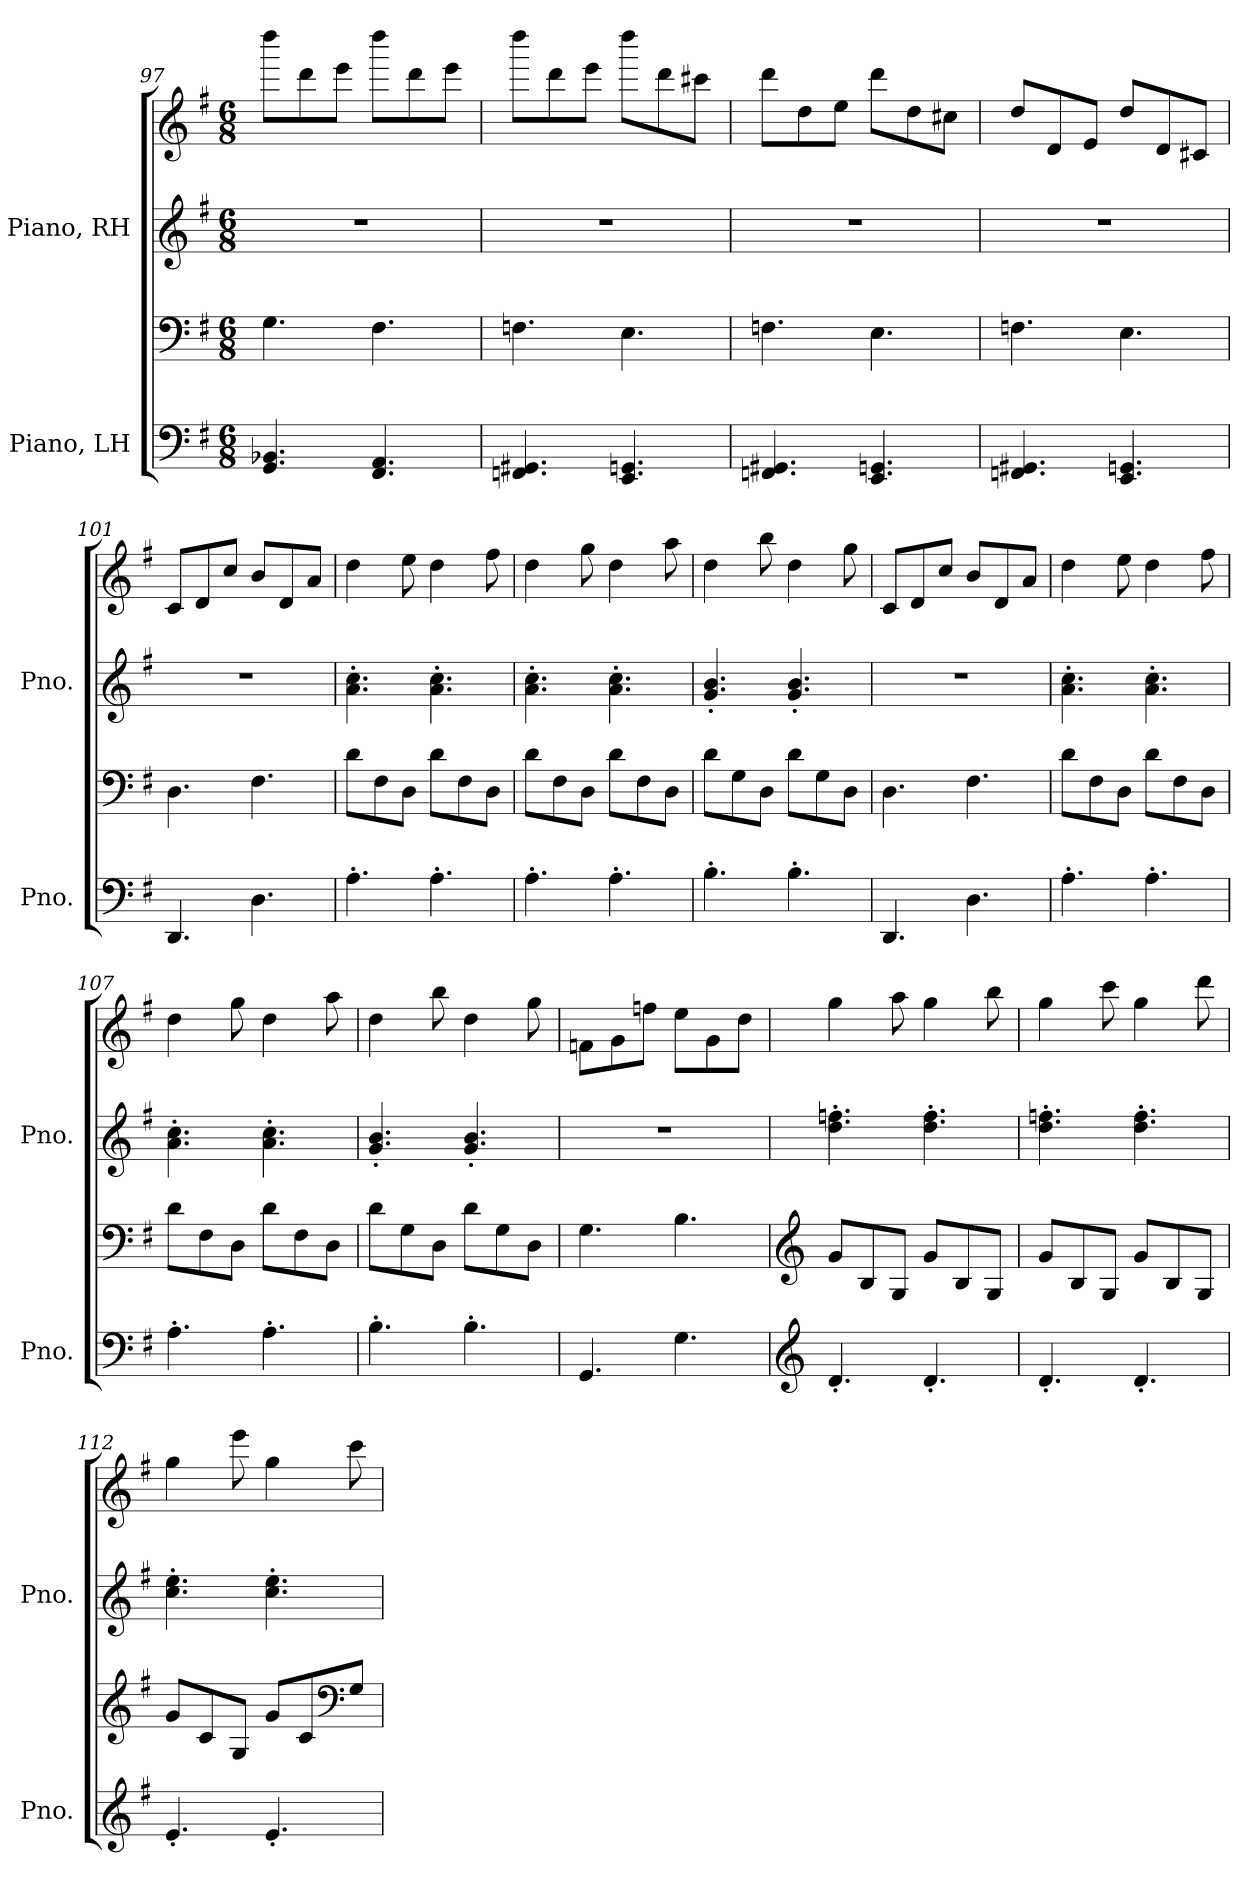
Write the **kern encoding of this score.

**kern	**kern	**kern	**kern
*part2	*part2	*part1	*part1
*staff4	*staff3	*staff2	*staff1
*I"Piano, LH	*	*I"Piano, RH	*
*I'Pno.	*	*I'Pno.	*
*clefF4	*clefF4	*clefG2	*clefG2
*k[f#]	*k[f#]	*k[f#]	*k[f#]
*M6/8	*M6/8	*M6/8	*M6/8
=97	=97	=97	=97
4.GG/ 4.BB-X/	4.G\	2.r	8dddd\L
.	.	.	8ddd\
.	.	.	8eee\J
4.FF#/ 4.AA/	4.F#\	.	8dddd\L
.	.	.	8ddd\
.	.	.	8eee\J
=98	=98	=98	=98
4.FFn/ 4.GG#X/	4.Fn\	2.r	8dddd\L
.	.	.	8ddd\
.	.	.	8eee\J
4.EE/ 4.GGn/	4.E\	.	8dddd\L
.	.	.	8ddd\
.	.	.	8ccc#X\J
=99	=99	=99	=99
4.FFn/ 4.GG#X/	4.Fn\	2.r	8ddd\L
.	.	.	8dd\
.	.	.	8ee\J
4.EE/ 4.GGn/	4.E\	.	8ddd\L
.	.	.	8dd\
.	.	.	8cc#X\J
!!LO:LB:g=z
=100	=100	=100	=100
4.FFn/ 4.GG#X/	4.Fn\	2.r	8dd/L
.	.	.	8d/
.	.	.	8e/J
4.EE/ 4.GGn/	4.E\	.	8dd/L
.	.	.	8d/
.	.	.	8c#X/J
=101	=101	=101	=101
4.DD/	4.D\	2.r	8c/L
.	.	.	8d/
.	.	.	8cc/J
4.D\	4.F#\	.	8b/L
.	.	.	8d/
.	.	.	8a/J
=102	=102	=102	=102
4.A'\	8d\L	4.a\' 4.cc\'	4dd\
.	8F#\	.	.
.	8D\J	.	8ee\
4.A'\	8d\L	4.a\' 4.cc\'	4dd\
.	8F#\	.	.
.	8D\J	.	8ff#\
=103	=103	=103	=103
4.A'\	8d\L	4.a\' 4.cc\'	4dd\
.	8F#\	.	.
.	8D\J	.	8gg\
4.A'\	8d\L	4.a\' 4.cc\'	4dd\
.	8F#\	.	.
.	8D\J	.	8aa\
=104	=104	=104	=104
4.B'\	8d\L	4.g/' 4.b/'	4dd\
.	8G\	.	.
.	8D\J	.	8bb\
4.B'\	8d\L	4.g/' 4.b/'	4dd\
.	8G\	.	.
.	8D\J	.	8gg\
=105	=105	=105	=105
4.DD/	4.D\	2.r	8c/L
.	.	.	8d/
.	.	.	8cc/J
4.D\	4.F#\	.	8b/L
.	.	.	8d/
.	.	.	8a/J
!!LO:LB:g=z
=106	=106	=106	=106
4.A'\	8d\L	4.a\' 4.cc\'	4dd\
.	8F#\	.	.
.	8D\J	.	8ee\
4.A'\	8d\L	4.a\' 4.cc\'	4dd\
.	8F#\	.	.
.	8D\J	.	8ff#\
=107	=107	=107	=107
4.A'\	8d\L	4.a\' 4.cc\'	4dd\
.	8F#\	.	.
.	8D\J	.	8gg\
4.A'\	8d\L	4.a\' 4.cc\'	4dd\
.	8F#\	.	.
.	8D\J	.	8aa\
=108	=108	=108	=108
4.B'\	8d\L	4.g/' 4.b/'	4dd\
.	8G\	.	.
.	8D\J	.	8bb\
4.B'\	8d\L	4.g/' 4.b/'	4dd\
.	8G\	.	.
.	8D\J	.	8gg\
=109	=109	=109	=109
4.GG/	4.G\	2.r	8fn\L
.	.	.	8g\
.	.	.	8ffn\J
4.G\	4.B\	.	8ee\L
.	.	.	8g\
.	.	.	8dd\J
=110	=110	=110	=110
*clefG2	*clefG2	*	*
4.d'/	8g/L	4.dd\' 4.ffn\'	4gg\
.	8B/	.	.
.	8G/J	.	8aa\
4.d'/	8g/L	4.dd\' 4.ff\'	4gg\
.	8B/	.	.
.	8G/J	.	8bb\
!!LO:PB:g=z
=111	=111	=111	=111
4.d'/	8g/L	4.dd\' 4.ffn\'	4gg\
.	8B/	.	.
.	8G/J	.	8ccc\
4.d'/	8g/L	4.dd\' 4.ff\'	4gg\
.	8B/	.	.
.	8G/J	.	8ddd\
=112	=112	=112	=112
4.e'/	8g/L	4.cc\' 4.ee\'	4gg\
.	8c/	.	.
.	8G/J	.	8eee\
4.e'/	8g/L	4.cc\' 4.ee\'	4gg\
.	8c/	.	.
*	*clefF4	*	*
.	8G/J	.	8ccc\
=	=	=	=
*-	*-	*-	*-
